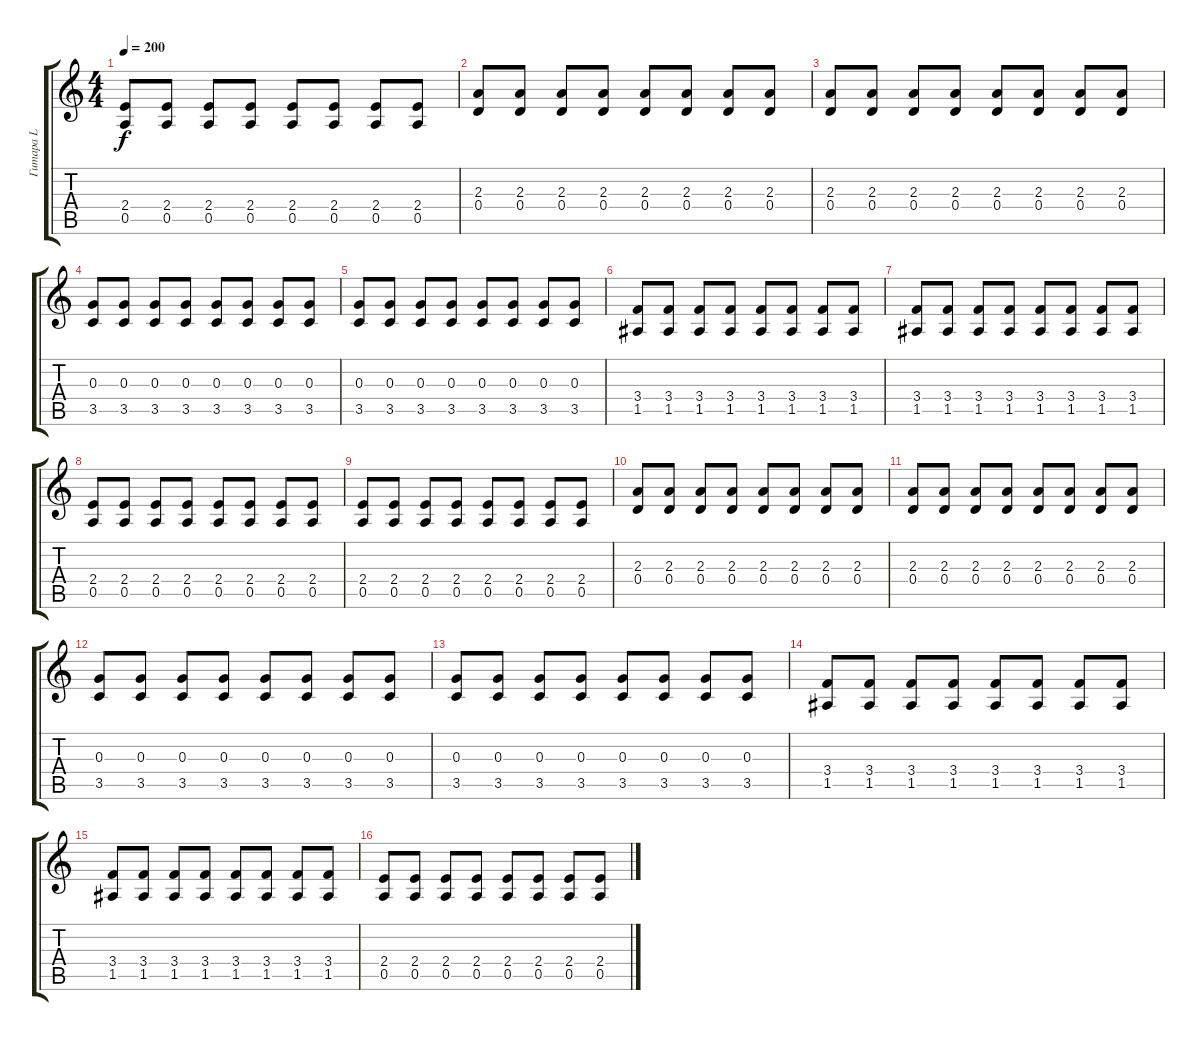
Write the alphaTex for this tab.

\track ("Гитара L" "Гитара L") {instrument distortionguitar}
\staff {score tabs}
\tuning (E4 B3 G3 D3 A2 E2) {hide}
\ts (4 4)
\tempo 200
\clef g2
\ks c
(2.4 0.5).8{dy f} (2.4 0.5).8 (2.4 0.5).8 (2.4 0.5).8 (2.4 0.5).8 (2.4 0.5).8 (2.4 0.5).8 (2.4 0.5).8 |
(2.3 0.4).8 (2.3 0.4).8 (2.3 0.4).8 (2.3 0.4).8 (2.3 0.4).8 (2.3 0.4).8 (2.3 0.4).8 (2.3 0.4).8 |
(2.3 0.4).8 (2.3 0.4).8 (2.3 0.4).8 (2.3 0.4).8 (2.3 0.4).8 (2.3 0.4).8 (2.3 0.4).8 (2.3 0.4).8 |
(0.3 3.5).8 (0.3 3.5).8 (0.3 3.5).8 (0.3 3.5).8 (0.3 3.5).8 (0.3 3.5).8 (0.3 3.5).8 (0.3 3.5).8 |
(0.3 3.5).8 (0.3 3.5).8 (0.3 3.5).8 (0.3 3.5).8 (0.3 3.5).8 (0.3 3.5).8 (0.3 3.5).8 (0.3 3.5).8 |
(3.4 1.5).8 (3.4 1.5).8 (3.4 1.5).8 (3.4 1.5).8 (3.4 1.5).8 (3.4 1.5).8 (3.4 1.5).8 (3.4 1.5).8 |
(3.4 1.5).8 (3.4 1.5).8 (3.4 1.5).8 (3.4 1.5).8 (3.4 1.5).8 (3.4 1.5).8 (3.4 1.5).8 (3.4 1.5).8 |
(2.4 0.5).8 (2.4 0.5).8 (2.4 0.5).8 (2.4 0.5).8 (2.4 0.5).8 (2.4 0.5).8 (2.4 0.5).8 (2.4 0.5).8 |
(2.4 0.5).8 (2.4 0.5).8 (2.4 0.5).8 (2.4 0.5).8 (2.4 0.5).8 (2.4 0.5).8 (2.4 0.5).8 (2.4 0.5).8 |
(2.3 0.4).8 (2.3 0.4).8 (2.3 0.4).8 (2.3 0.4).8 (2.3 0.4).8 (2.3 0.4).8 (2.3 0.4).8 (2.3 0.4).8 |
(2.3 0.4).8 (2.3 0.4).8 (2.3 0.4).8 (2.3 0.4).8 (2.3 0.4).8 (2.3 0.4).8 (2.3 0.4).8 (2.3 0.4).8 |
(0.3 3.5).8 (0.3 3.5).8 (0.3 3.5).8 (0.3 3.5).8 (0.3 3.5).8 (0.3 3.5).8 (0.3 3.5).8 (0.3 3.5).8 |
(0.3 3.5).8 (0.3 3.5).8 (0.3 3.5).8 (0.3 3.5).8 (0.3 3.5).8 (0.3 3.5).8 (0.3 3.5).8 (0.3 3.5).8 |
(3.4 1.5).8 (3.4 1.5).8 (3.4 1.5).8 (3.4 1.5).8 (3.4 1.5).8 (3.4 1.5).8 (3.4 1.5).8 (3.4 1.5).8 |
(3.4 1.5).8 (3.4 1.5).8 (3.4 1.5).8 (3.4 1.5).8 (3.4 1.5).8 (3.4 1.5).8 (3.4 1.5).8 (3.4 1.5).8 |
(2.4 0.5).8 (2.4 0.5).8 (2.4 0.5).8 (2.4 0.5).8 (2.4 0.5).8 (2.4 0.5).8 (2.4 0.5).8 (2.4 0.5).8
